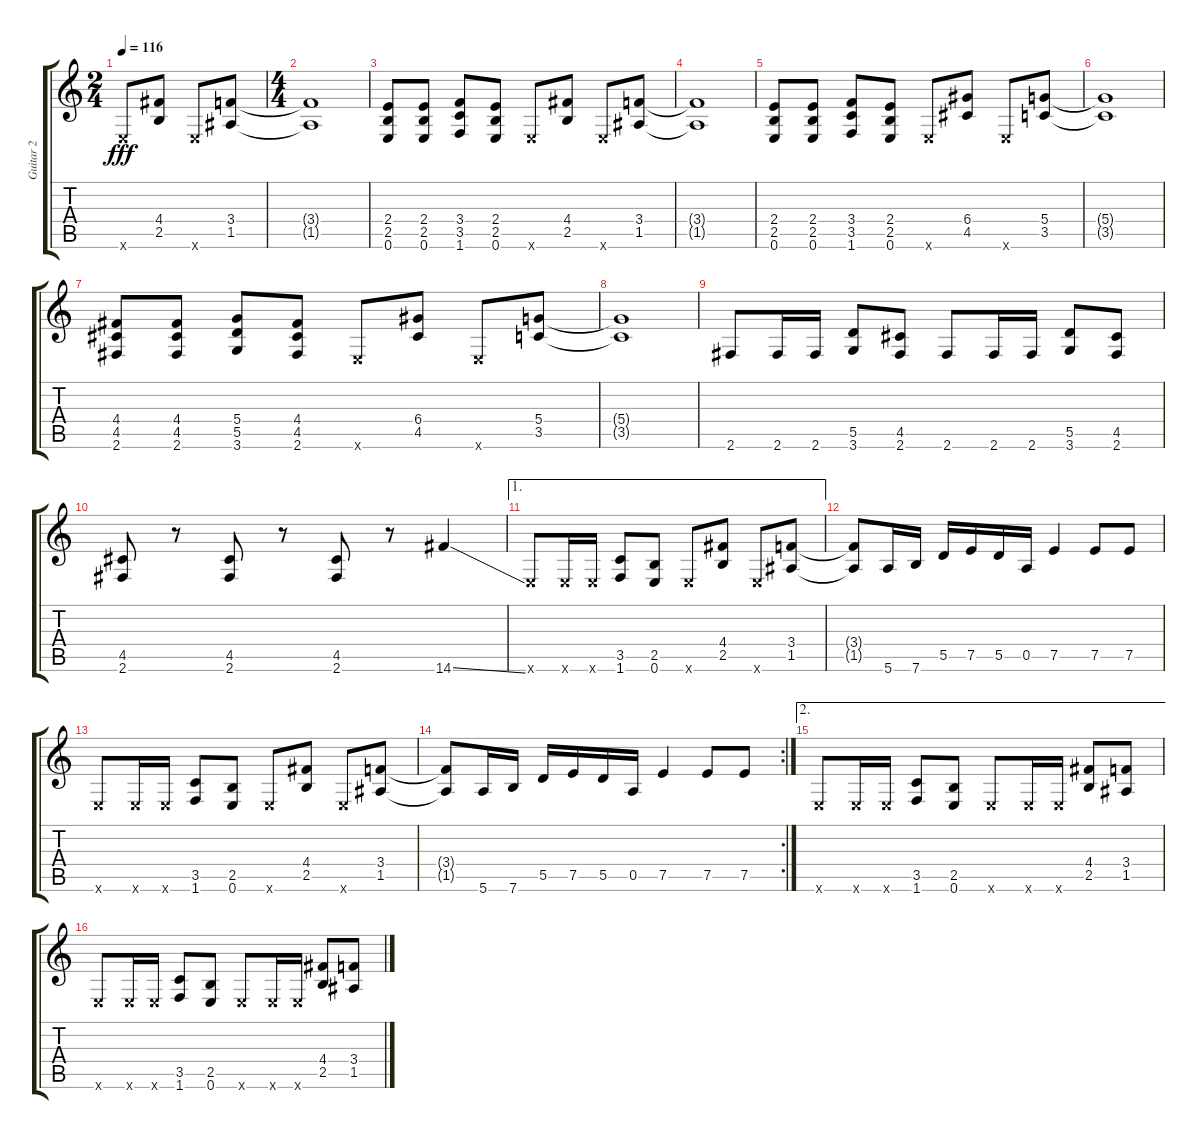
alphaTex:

\track ("Guitar 2" "Guitar 2") {instrument distortionguitar}
\staff {score tabs}
\tuning (E4 B3 G3 D3 A2 E2) {hide}
\ts (2 4)
\tempo 116
\clef g2
\ks c
0.6{x}.8{dy fff} (4.4 2.5).8 0.6{x}.8 (3.4 1.5).8 |
\ts (4 4)
(3.4{t} 1.5{t}).1 |
(2.4 2.5 0.6).8 (2.4 2.5 0.6).8 (3.4 3.5 1.6).8 (2.4 2.5 0.6).8 0.6{x}.8 (4.4 2.5).8 0.6{x}.8 (3.4 1.5).8 |
(3.4{t} 1.5{t}).1 |
(2.4 2.5 0.6).8 (2.4 2.5 0.6).8 (3.4 3.5 1.6).8 (2.4 2.5 0.6).8 0.6{x}.8 (6.4 4.5).8 0.6{x}.8 (5.4 3.5).8 |
(5.4{t} 3.5{t}).1 |
(4.4 4.5 2.6).8 (4.4 4.5 2.6).8 (5.4 5.5 3.6).8 (4.4 4.5 2.6).8 0.6{x}.8 (6.4 4.5).8 0.6{x}.8 (5.4 3.5).8 |
(5.4{t} 3.5{t}).1 |
2.6.8 2.6.16 2.6.16 (5.5 3.6).8 (4.5 2.6).8 2.6.8 2.6.16 2.6.16 (5.5 3.6).8 (4.5 2.6).8 |
(4.5 2.6).8 r.8 (4.5 2.6).8 r.8 (4.5 2.6).8 r.8 14.6{ss}.4 |
\ae 1
0.6{x}.8 0.6{x}.16 0.6{x}.16 (3.5 1.6).8 (2.5 0.6).8 0.6{x}.8 (4.4 2.5).8 0.6{x}.8 (3.4 1.5).8 |
(3.4{t} 1.5{t}).8 5.6.16 7.6.16 5.5.16 7.5.16 5.5.16 0.5.16 7.5.4 7.5.8 7.5.8 |
0.6{x}.8 0.6{x}.16 0.6{x}.16 (3.5 1.6).8 (2.5 0.6).8 0.6{x}.8 (4.4 2.5).8 0.6{x}.8 (3.4 1.5).8 |
\rc 2
(3.4{t} 1.5{t}).8 5.6.16 7.6.16 5.5.16 7.5.16 5.5.16 0.5.16 7.5.4 7.5.8 7.5.8 |
\ae 2
0.6{x}.8 0.6{x}.16 0.6{x}.16 (3.5 1.6).8 (2.5 0.6).8 0.6{x}.8 0.6{x}.16 0.6{x}.16 (4.4 2.5).8 (3.4 1.5).8 |
0.6{x}.8 0.6{x}.16 0.6{x}.16 (3.5 1.6).8 (2.5 0.6).8 0.6{x}.8 0.6{x}.16 0.6{x}.16 (4.4 2.5).8 (3.4 1.5).8
